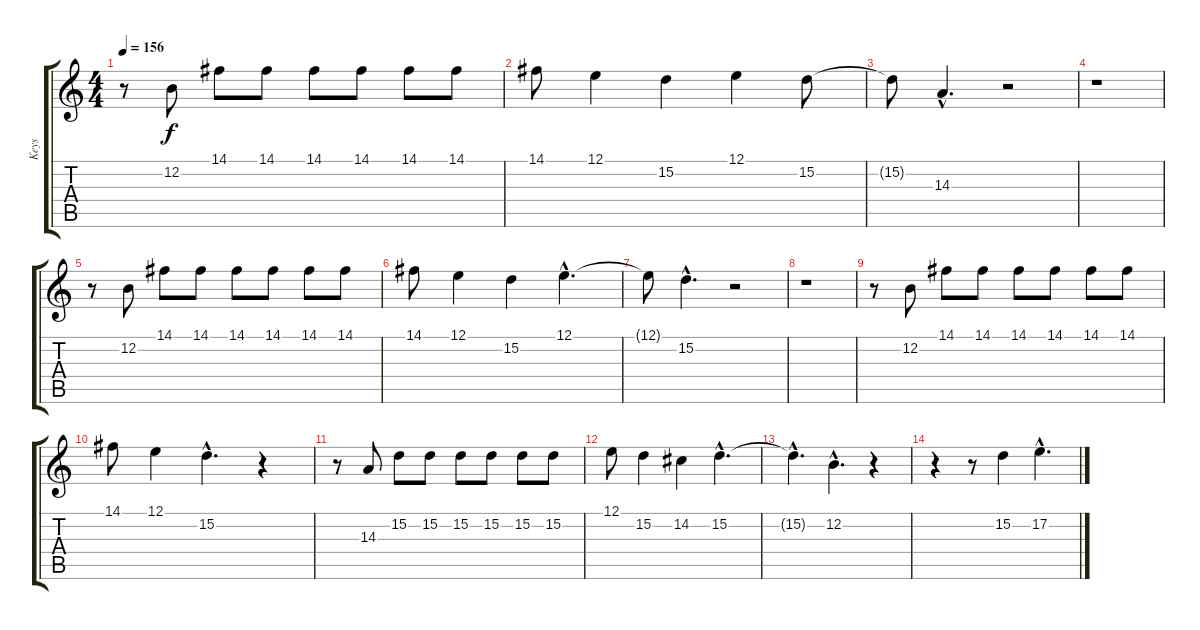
\track ("Keys" "Keys") {instrument pad1newage}
\staff {score tabs}
\tuning (E4 B3 G3 D3 A2 D2) {hide}
\ts (4 4)
\tempo 156
\clef g2
\ks c
r.8{dy f} 12.2.8 14.1.8 14.1.8 14.1.8 14.1.8 14.1.8 14.1.8 |
14.1.8 12.1.4 15.2.4 12.1.4 15.2.8 |
15.2{t}.8 14.3{hac}.4{d} r.2 |
r.1 |
r.8 12.2.8 14.1.8 14.1.8 14.1.8 14.1.8 14.1.8 14.1.8 |
14.1.8 12.1.4 15.2.4 12.1{hac}.4{d} |
12.1{t}.8 15.2{hac}.4{d} r.2 |
r.1 |
r.8 12.2.8 14.1.8 14.1.8 14.1.8 14.1.8 14.1.8 14.1.8 |
14.1.8 12.1.4 15.2{hac}.4{d} r.4 |
r.8 14.3.8 15.2.8 15.2.8 15.2.8 15.2.8 15.2.8 15.2.8 |
12.1.8 15.2.4 14.2.4 15.2{hac}.4{d} |
15.2{hac t}.4{d} 12.2{hac}.4{d} r.4 |
r.4 r.8 15.2.4 17.2{hac}.4{d}
